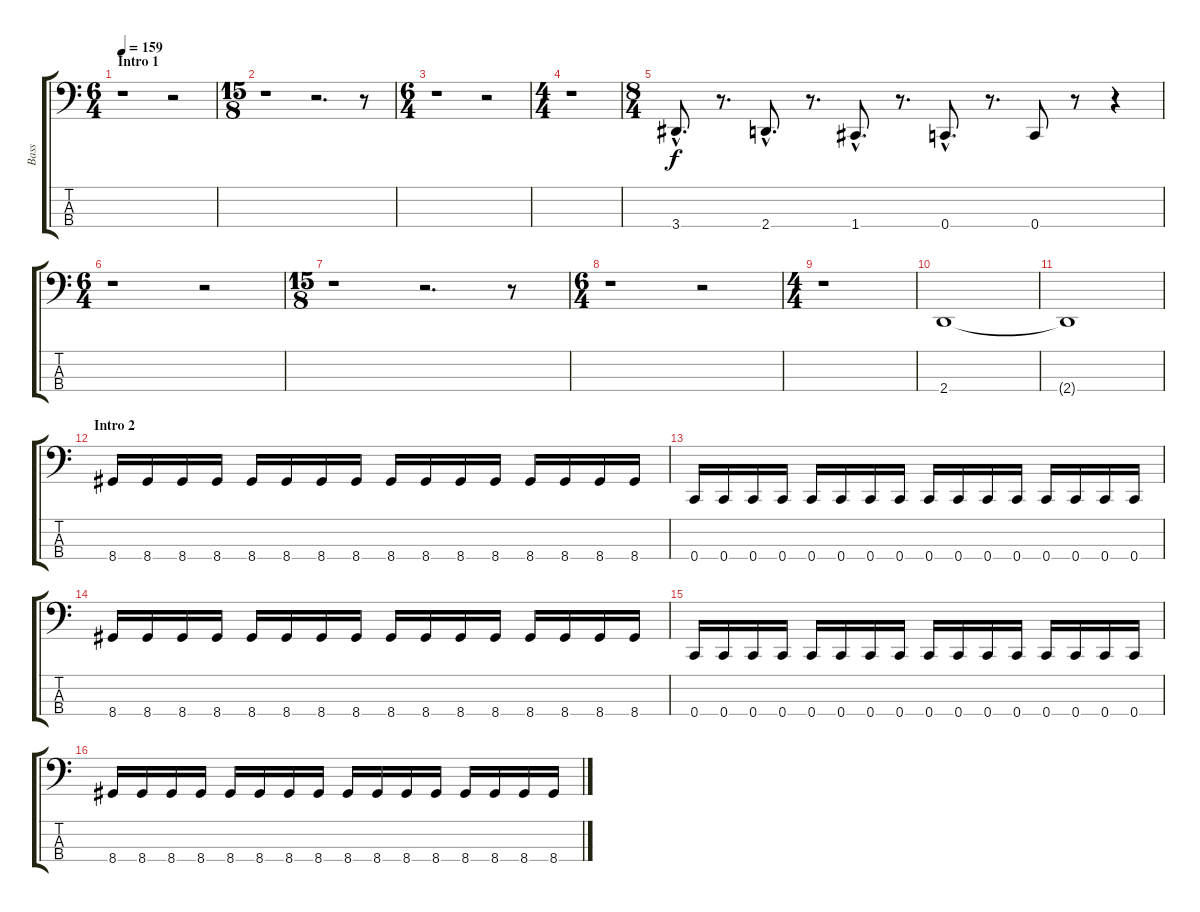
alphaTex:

\track ("Bass" "Bass") {instrument electricbasspick}
\staff {score tabs}
\tuning (F2 C2 G1 C1) {hide}
\ts (6 4)
\section ("" "Intro 1")
\tempo 159
\clef f4
\ks c
r.1{dy f instrument electricbasspick} r.2 |
\ts (15 8)
r.1 r.2{d} r.8 |
\ts (6 4)
r.1 r.2 |
\ts (4 4)
r.1 |
\ts (8 4)
3.4{hac}.8{d} r.8{d} 2.4{hac}.8{d} r.8{d} 1.4{hac}.8{d} r.8{d} 0.4{hac}.8{d} r.8{d} 0.4.8 r.8 r.4 |
\ts (6 4)
r.1 r.2 |
\ts (15 8)
r.1 r.2{d} r.8 |
\ts (6 4)
r.1 r.2 |
\ts (4 4)
r.1 |
\section ("" "")
2.4.1 |
2.4{t}.1 |
\section ("" "Intro 2")
8.4.16 8.4.16 8.4.16 8.4.16 8.4.16 8.4.16 8.4.16 8.4.16 8.4.16 8.4.16 8.4.16 8.4.16 8.4.16 8.4.16 8.4.16 8.4.16 |
0.4.16 0.4.16 0.4.16 0.4.16 0.4.16 0.4.16 0.4.16 0.4.16 0.4.16 0.4.16 0.4.16 0.4.16 0.4.16 0.4.16 0.4.16 0.4.16 |
8.4.16 8.4.16 8.4.16 8.4.16 8.4.16 8.4.16 8.4.16 8.4.16 8.4.16 8.4.16 8.4.16 8.4.16 8.4.16 8.4.16 8.4.16 8.4.16 |
0.4.16 0.4.16 0.4.16 0.4.16 0.4.16 0.4.16 0.4.16 0.4.16 0.4.16 0.4.16 0.4.16 0.4.16 0.4.16 0.4.16 0.4.16 0.4.16 |
8.4.16 8.4.16 8.4.16 8.4.16 8.4.16 8.4.16 8.4.16 8.4.16 8.4.16 8.4.16 8.4.16 8.4.16 8.4.16 8.4.16 8.4.16 8.4.16
